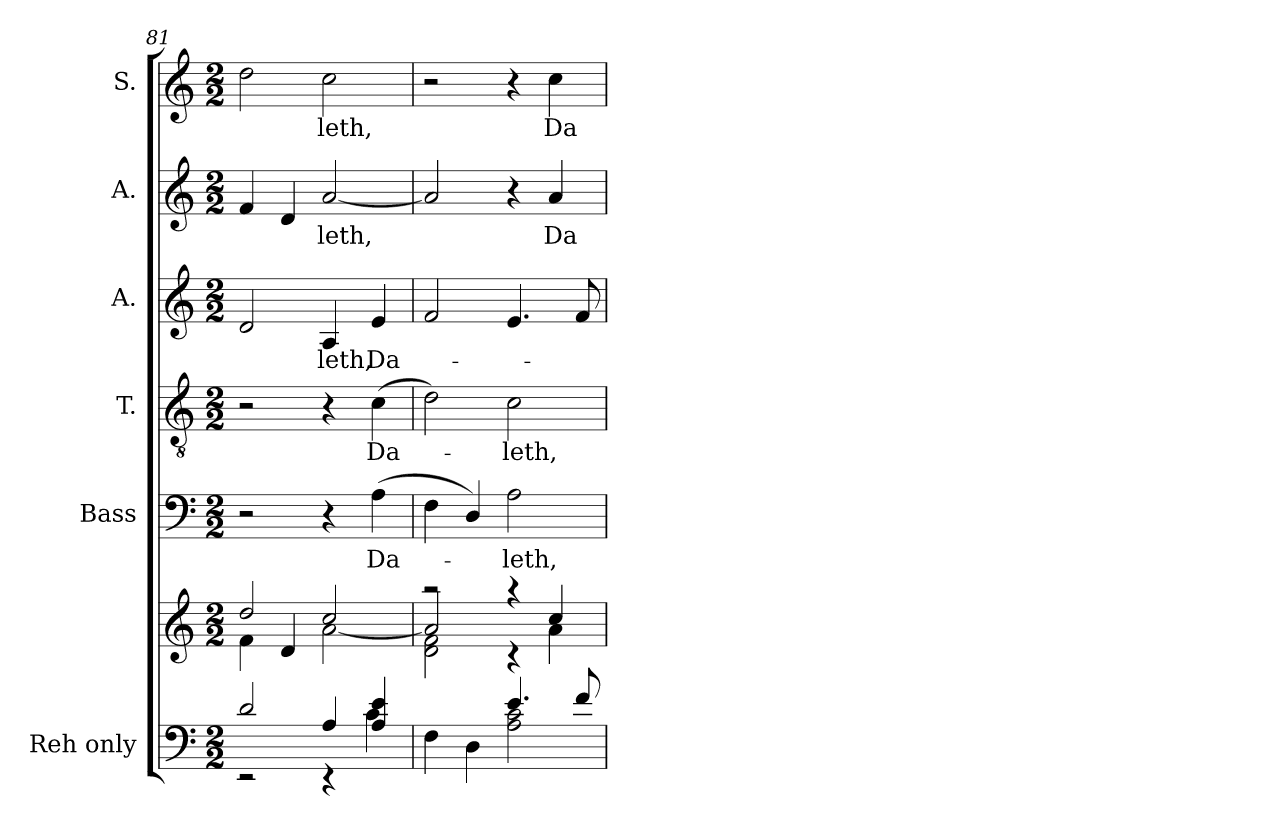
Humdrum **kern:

**kern	**kern	**kern	**text	**kern	**text	**kern	**text	**kern	**text	**kern	**text
*part6	*part6	*part5	*part5	*part4	*part4	*part3	*part3	*part2	*part2	*part1	*part1
*staff7	*staff6	*staff5	*staff5	*staff4	*staff4	*staff3	*staff3	*staff2	*staff2	*staff1	*staff1
*I"Reh only	*	*I"Bass	*	*I"T.	*	*I"A.	*	*I"A.	*	*I"S.	*
*	*	*I'B.	*	*	*	*	*	*	*	*	*
*clefF4	*clefG2	*clefF4	*	*clefGv2	*	*clefG2	*	*clefG2	*	*clefG2	*
*	*	*	*	*	*	*ITrd7c12	*	*ITrd7c12	*	*	*
*k[]	*k[]	*k[]	*	*k[]	*	*k[]	*	*k[]	*	*k[]	*
*C:	*C:	*C:	*	*C:	*	*C:	*	*C:	*	*C:	*
*M2/2	*M2/2	*M2/2	*	*M2/2	*	*M2/2	*	*M2/2	*	*M2/2	*
=81	=81	=81	=81	=81	=81	=81	=81	=81	=81	=81	=81
*^	*^	*	*	*	*	*	*	*	*	*	*
2d/	2rEE	2dd/	4f\	2r	.	2r	.	2D/	.	4F/	.	2dd\	.
.	.	.	4d/	.	.	.	.	.	.	4D/	.	.	.
!	!	!	!	!	!	!	!	!	!LO:LY:b	!	!LO:LY:b	!	!LO:LY:b
4A/	4rEE	2cc/	[>2a\	4r	.	4r	.	4AA/	-leth,	[<2A/	-leth,	2cc\	-leth,
!	!	!	!	!	!LO:LY:b	!	!LO:LY:b	!	!LO:LY:b	!	!	!	!
4A/ 4e/	4c\	.	.	(>4A\	Da-	(<4c\	Da-	4E/	Da-	.	.	.	.
=82	=82	=82	=82	=82	=82	=82	=82	=82	=82	=82	=82	=82	=82
*	*	*	*^	*	*	*	*	*	*	*	*	*	*
2ryy	4F\	2raa	2a/]	2d\ 2f\	4F\	.	2d\)	.	2F/	.	2A/]	.	2r	.
.	4D\	.	.	.	4D/)	.	.	.	.	.	.	.	.	.
!	!	!	!	!	!	!LO:LY:b	!	!LO:LY:b	!	!	!	!	!	!
2A\ 2c\	4.e/	4raa	4rc	2ryy	2A\	-leth,	2c\	-leth,	4.E/	.	4r	.	4r	.
!	!	!	!	!	!	!	!	!	!	!	!	!LO:LY:b	!	!LO:LY:b
.	.	4cc/	4a\	.	.	.	.	.	.	.	4A/	Da-	4cc\	Da-
.	8f/	.	.	.	.	.	.	.	8F/	.	.	.	.	.
*v	*v	*	*	*	*	*	*	*	*	*	*	*	*	*
*	*v	*v	*v	*	*	*	*	*	*	*	*	*	*
=	=	=	=	=	=	=	=	=	=	=	=
*-	*-	*-	*-	*-	*-	*-	*-	*-	*-	*-	*-
